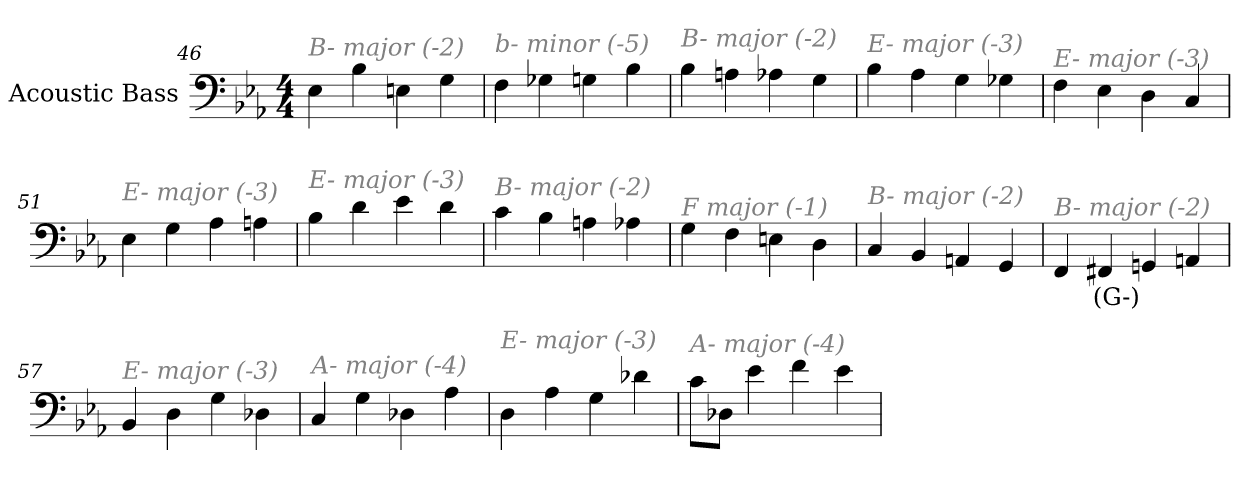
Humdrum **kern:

**kern	**text
*part1	*part1
*staff1	*staff1
*I"Acoustic Bass	*
*clefF4	*
*ITrd7c12	*
*k[b-e-a-]	*
*E-:	*
*M4/4	*
=46	=46
!LO:TX:i:color=#808080:t=B- major (-2)	!
4EE-	.
4BB-	.
4EEn	.
4GG	.
=47	=47
!LO:TX:i:color=#808080:t=b- minor (-5)	!
4FF	.
4GG-X	.
4GGn	.
4BB-	.
=48	=48
!LO:TX:i:color=#808080:t=B- major (-2)	!
4BB-	.
4AAn	.
4AA-X	.
4GG	.
=49	=49
!LO:TX:i:color=#808080:t=E- major (-3)	!
4BB-	.
4AA-	.
4GG	.
4GG-X	.
=50	=50
!LO:TX:i:color=#808080:t=E- major (-3)	!
4FF	.
4EE-	.
4DD	.
4CC	.
=51	=51
!LO:TX:i:color=#808080:t=E- major (-3)	!
4EE-	.
4GG	.
4AA-	.
4AAn	.
=52	=52
!LO:TX:i:color=#808080:t=E- major (-3)	!
4BB-	.
4D	.
4E-	.
4D	.
=53	=53
!LO:TX:i:color=#808080:t=B- major (-2)	!
4C	.
4BB-	.
4AAn	.
4AA-X	.
=54	=54
!LO:TX:i:color=#808080:t=F major (-1)	!
4GG	.
4FF	.
4EEn	.
4DD	.
=55	=55
!LO:TX:i:color=#808080:t=B- major (-2)	!
4CC	.
4BBB-	.
4AAAn	.
4GGG	.
=56	=56
!LO:TX:i:color=#808080:t=B- major (-2)	!
4FFF	.
4FFF#Xi	(G-)
4GGGn	.
4AAAn	.
=57	=57
!LO:TX:i:color=#808080:t=E- major (-3)	!
4BBB-	.
4DD	.
4GG	.
4DD-X	.
=58	=58
!LO:TX:i:color=#808080:t=A- major (-4)	!
4CC	.
4GG	.
4DD-X	.
4AA-	.
=59	=59
!LO:TX:i:color=#808080:t=E- major (-3)	!
4DD	.
4AA-	.
4GG	.
4D-X	.
=60	=60
!LO:TX:i:color=#808080:t=A- major (-4)	!
8CL	.
8DD-XJ	.
4E-	.
4F	.
4E-	.
=	=
*-	*-
